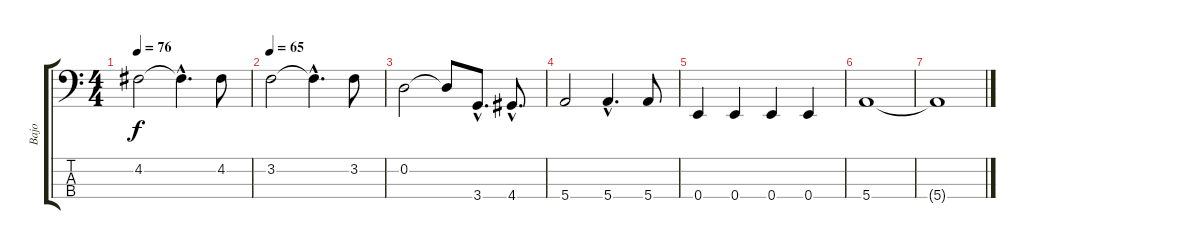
\track ("Bajo" "Bajo") {instrument electricbassfinger}
\staff {score tabs}
\tuning (G2 D2 A1 E1) {hide}
\ts (4 4)
\tempo 76
\clef f4
\ks c
4.2.2{dy f} 4.2{hac t}.4{d} 4.2.8 |
\tempo 65
3.2.2 3.2{hac t}.4{d} 3.2.8 |
0.2.2 0.2{t}.8 3.4{hac}.8{d} 4.4{hac}.8{d} |
5.4.2 5.4{hac}.4{d} 5.4.8 |
0.4.4 0.4.4 0.4.4 0.4.4 |
5.4.1 |
5.4{t}.1
